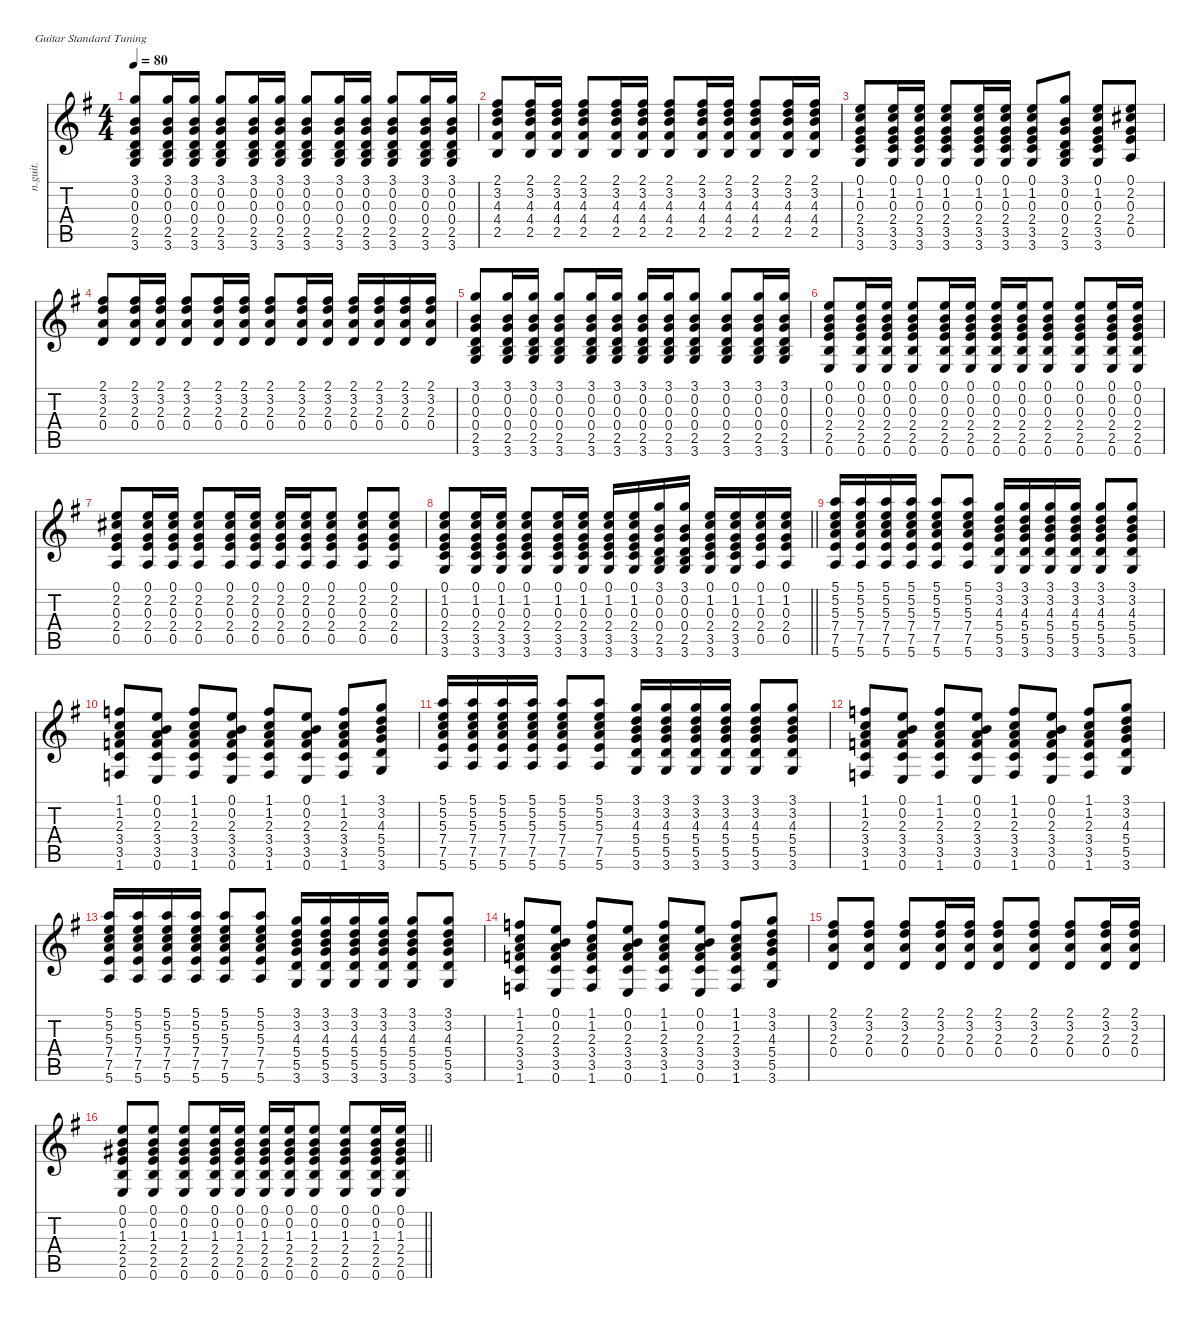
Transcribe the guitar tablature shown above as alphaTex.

\defaultSystemsLayout 4
\hideDynamics
\bracketExtendMode nobrackets
\otherSystemsTrackNameOrientation horizontal
\track ("Acoustic 12 Strings (David Bowie)" "n.guit.") {instrument acousticguitarnylon}
\staff {score tabs}
\tuning (E4 B3 G3 D3 A2 E2)
\ts (4 4)
\tempo 80
\clef g2
\ks g
(3.1{acc forcenatural} 0.2{acc forcenatural} 0.3{acc forcenatural} 0.4{acc forcenatural} 2.5{acc forcenatural} 3.6{acc forcenatural}).8{dy f beam Up} (3.1{acc forcenatural} 0.2{acc forcenatural} 0.3{acc forcenatural} 0.4{acc forcenatural} 2.5{acc forcenatural} 3.6{acc forcenatural}).16{beam Up} (3.1{acc forcenatural} 0.2{acc forcenatural} 0.3{acc forcenatural} 0.4{acc forcenatural} 2.5{acc forcenatural} 3.6{acc forcenatural}).16{beam Up} (3.1{acc forcenatural} 0.2{acc forcenatural} 0.3{acc forcenatural} 0.4{acc forcenatural} 2.5{acc forcenatural} 3.6{acc forcenatural}).8{beam Up} (3.1{acc forcenatural} 0.2{acc forcenatural} 0.3{acc forcenatural} 0.4{acc forcenatural} 2.5{acc forcenatural} 3.6{acc forcenatural}).16{beam Up} (3.1{acc forcenatural} 0.2{acc forcenatural} 0.3{acc forcenatural} 0.4{acc forcenatural} 2.5{acc forcenatural} 3.6{acc forcenatural}).16{beam Up} (3.1{acc forcenatural} 0.2{acc forcenatural} 0.3{acc forcenatural} 0.4{acc forcenatural} 2.5{acc forcenatural} 3.6{acc forcenatural}).8{beam Up} (3.1{acc forcenatural} 0.2{acc forcenatural} 0.3{acc forcenatural} 0.4{acc forcenatural} 2.5{acc forcenatural} 3.6{acc forcenatural}).16{beam Up} (3.1{acc forcenatural} 0.2{acc forcenatural} 0.3{acc forcenatural} 0.4{acc forcenatural} 2.5{acc forcenatural} 3.6{acc forcenatural}).16{beam Up} (3.1{acc forcenatural} 0.2{acc forcenatural} 0.3{acc forcenatural} 0.4{acc forcenatural} 2.5{acc forcenatural} 3.6{acc forcenatural}).8{beam Up} (3.1{acc forcenatural} 0.2{acc forcenatural} 0.3{acc forcenatural} 0.4{acc forcenatural} 2.5{acc forcenatural} 3.6{acc forcenatural}).16{beam Up} (3.1{acc forcenatural} 0.2{acc forcenatural} 0.3{acc forcenatural} 0.4{acc forcenatural} 2.5{acc forcenatural} 3.6{acc forcenatural}).16{beam Up} |
(2.1{acc #} 3.2{acc forcenatural} 4.3{acc forcenatural} 4.4{acc #} 2.5{acc forcenatural}).8{beam Up} (2.1{acc #} 3.2{acc forcenatural} 4.3{acc forcenatural} 4.4{acc #} 2.5{acc forcenatural}).16{beam Up} (2.1{acc #} 3.2{acc forcenatural} 4.3{acc forcenatural} 4.4{acc #} 2.5{acc forcenatural}).16{beam Up} (2.1{acc #} 3.2{acc forcenatural} 4.3{acc forcenatural} 4.4{acc #} 2.5{acc forcenatural}).8{beam Up} (2.1{acc #} 3.2{acc forcenatural} 4.3{acc forcenatural} 4.4{acc #} 2.5{acc forcenatural}).16{beam Up} (2.1{acc #} 3.2{acc forcenatural} 4.3{acc forcenatural} 4.4{acc #} 2.5{acc forcenatural}).16{beam Up} (2.1{acc #} 3.2{acc forcenatural} 4.3{acc forcenatural} 4.4{acc #} 2.5{acc forcenatural}).8{beam Up} (2.1{acc #} 3.2{acc forcenatural} 4.3{acc forcenatural} 4.4{acc #} 2.5{acc forcenatural}).16{beam Up} (2.1{acc #} 3.2{acc forcenatural} 4.3{acc forcenatural} 4.4{acc #} 2.5{acc forcenatural}).16{beam Up} (2.1{acc #} 3.2{acc forcenatural} 4.3{acc forcenatural} 4.4{acc #} 2.5{acc forcenatural}).8{beam Up} (2.1{acc #} 3.2{acc forcenatural} 4.3{acc forcenatural} 4.4{acc #} 2.5{acc forcenatural}).16{beam Up} (2.1{acc #} 3.2{acc forcenatural} 4.3{acc forcenatural} 4.4{acc #} 2.5{acc forcenatural}).16{beam Up} |
(0.1{acc forcenatural} 1.2{acc forcenatural} 0.3{acc forcenatural} 2.4{acc forcenatural} 3.5{acc forcenatural} 3.6{acc forcenatural}).8{beam Up} (0.1{acc forcenatural} 1.2{acc forcenatural} 0.3{acc forcenatural} 2.4{acc forcenatural} 3.5{acc forcenatural} 3.6{acc forcenatural}).16{beam Up} (0.1{acc forcenatural} 1.2{acc forcenatural} 0.3{acc forcenatural} 2.4{acc forcenatural} 3.5{acc forcenatural} 3.6{acc forcenatural}).16{beam Up} (0.1{acc forcenatural} 1.2{acc forcenatural} 0.3{acc forcenatural} 2.4{acc forcenatural} 3.5{acc forcenatural} 3.6{acc forcenatural}).8{beam Up} (0.1{acc forcenatural} 1.2{acc forcenatural} 0.3{acc forcenatural} 2.4{acc forcenatural} 3.5{acc forcenatural} 3.6{acc forcenatural}).16{beam Up} (0.1{acc forcenatural} 1.2{acc forcenatural} 0.3{acc forcenatural} 2.4{acc forcenatural} 3.5{acc forcenatural} 3.6{acc forcenatural}).16{beam Up} (0.1{acc forcenatural} 1.2{acc forcenatural} 0.3{acc forcenatural} 2.4{acc forcenatural} 3.5{acc forcenatural} 3.6{acc forcenatural}).8{beam Up} (3.1{acc forcenatural} 0.2{acc forcenatural} 0.3{acc forcenatural} 0.4{acc forcenatural} 2.5{acc forcenatural} 3.6{acc forcenatural}).8{beam Up} (0.1{acc forcenatural} 1.2{acc forcenatural} 0.3{acc forcenatural} 2.4{acc forcenatural} 3.5{acc forcenatural} 3.6{acc forcenatural}).8{beam Up} (0.1{acc forcenatural} 2.2{acc #} 0.3{acc forcenatural} 2.4{acc forcenatural} 0.5{acc forcenatural}).8{beam Up} |
(2.1{acc #} 3.2{acc forcenatural} 2.3{acc forcenatural} 0.4{acc forcenatural}).8{beam Up} (2.1{acc #} 3.2{acc forcenatural} 2.3{acc forcenatural} 0.4{acc forcenatural}).16{beam Up} (2.1{acc #} 3.2{acc forcenatural} 2.3{acc forcenatural} 0.4{acc forcenatural}).16{beam Up} (2.1{acc #} 3.2{acc forcenatural} 2.3{acc forcenatural} 0.4{acc forcenatural}).8{beam Up} (2.1{acc #} 3.2{acc forcenatural} 2.3{acc forcenatural} 0.4{acc forcenatural}).16{beam Up} (2.1{acc #} 3.2{acc forcenatural} 2.3{acc forcenatural} 0.4{acc forcenatural}).16{beam Up} (2.1{acc #} 3.2{acc forcenatural} 2.3{acc forcenatural} 0.4{acc forcenatural}).8{beam Up} (2.1{acc #} 3.2{acc forcenatural} 2.3{acc forcenatural} 0.4{acc forcenatural}).16{beam Up} (2.1{acc #} 3.2{acc forcenatural} 2.3{acc forcenatural} 0.4{acc forcenatural}).16{beam Up} (2.1{acc #} 3.2{acc forcenatural} 2.3{acc forcenatural} 0.4{acc forcenatural}).16{beam Up} (2.1{acc #} 3.2{acc forcenatural} 2.3{acc forcenatural} 0.4{acc forcenatural}).16{beam Up} (2.1{acc #} 3.2{acc forcenatural} 2.3{acc forcenatural} 0.4{acc forcenatural}).16{beam Up} (2.1{acc #} 3.2{acc forcenatural} 2.3{acc forcenatural} 0.4{acc forcenatural}).16{beam Up} |
(3.1{acc forcenatural} 0.2{acc forcenatural} 0.3{acc forcenatural} 0.4{acc forcenatural} 2.5{acc forcenatural} 3.6{acc forcenatural}).8{beam Up} (3.1{acc forcenatural} 0.2{acc forcenatural} 0.3{acc forcenatural} 0.4{acc forcenatural} 2.5{acc forcenatural} 3.6{acc forcenatural}).16{beam Up} (3.1{acc forcenatural} 0.2{acc forcenatural} 0.3{acc forcenatural} 0.4{acc forcenatural} 2.5{acc forcenatural} 3.6{acc forcenatural}).16{beam Up} (3.1{acc forcenatural} 0.2{acc forcenatural} 0.3{acc forcenatural} 0.4{acc forcenatural} 2.5{acc forcenatural} 3.6{acc forcenatural}).8{beam Up} (3.1{acc forcenatural} 0.2{acc forcenatural} 0.3{acc forcenatural} 0.4{acc forcenatural} 2.5{acc forcenatural} 3.6{acc forcenatural}).16{beam Up} (3.1{acc forcenatural} 0.2{acc forcenatural} 0.3{acc forcenatural} 0.4{acc forcenatural} 2.5{acc forcenatural} 3.6{acc forcenatural}).16{beam Up} (3.1{acc forcenatural} 0.2{acc forcenatural} 0.3{acc forcenatural} 0.4{acc forcenatural} 2.5{acc forcenatural} 3.6{acc forcenatural}).16{beam Up} (3.1{acc forcenatural} 0.2{acc forcenatural} 0.3{acc forcenatural} 0.4{acc forcenatural} 2.5{acc forcenatural} 3.6{acc forcenatural}).16{beam Up} (3.1{acc forcenatural} 0.2{acc forcenatural} 0.3{acc forcenatural} 0.4{acc forcenatural} 2.5{acc forcenatural} 3.6{acc forcenatural}).8{beam Up} (3.1{acc forcenatural} 0.2{acc forcenatural} 0.3{acc forcenatural} 0.4{acc forcenatural} 2.5{acc forcenatural} 3.6{acc forcenatural}).8{beam Up} (3.1{acc forcenatural} 0.2{acc forcenatural} 0.3{acc forcenatural} 0.4{acc forcenatural} 2.5{acc forcenatural} 3.6{acc forcenatural}).16{beam Up} (3.1{acc forcenatural} 0.2{acc forcenatural} 0.3{acc forcenatural} 0.4{acc forcenatural} 2.5{acc forcenatural} 3.6{acc forcenatural}).16{beam Up} |
(0.1{acc forcenatural} 0.2{acc forcenatural} 0.3{acc forcenatural} 2.4{acc forcenatural} 2.5{acc forcenatural} 0.6{acc forcenatural}).8{beam Up} (0.1{acc forcenatural} 0.2{acc forcenatural} 0.3{acc forcenatural} 2.4{acc forcenatural} 2.5{acc forcenatural} 0.6{acc forcenatural}).16{beam Up} (0.1{acc forcenatural} 0.2{acc forcenatural} 0.3{acc forcenatural} 2.4{acc forcenatural} 2.5{acc forcenatural} 0.6{acc forcenatural}).16{beam Up} (0.1{acc forcenatural} 0.2{acc forcenatural} 0.3{acc forcenatural} 2.4{acc forcenatural} 2.5{acc forcenatural} 0.6{acc forcenatural}).8{beam Up} (0.1{acc forcenatural} 0.2{acc forcenatural} 0.3{acc forcenatural} 2.4{acc forcenatural} 2.5{acc forcenatural} 0.6{acc forcenatural}).16{beam Up} (0.1{acc forcenatural} 0.2{acc forcenatural} 0.3{acc forcenatural} 2.4{acc forcenatural} 2.5{acc forcenatural} 0.6{acc forcenatural}).16{beam Up} (0.1{acc forcenatural} 0.2{acc forcenatural} 0.3{acc forcenatural} 2.4{acc forcenatural} 2.5{acc forcenatural} 0.6{acc forcenatural}).16{beam Up} (0.1{acc forcenatural} 0.2{acc forcenatural} 0.3{acc forcenatural} 2.4{acc forcenatural} 2.5{acc forcenatural} 0.6{acc forcenatural}).16{beam Up} (0.1{acc forcenatural} 0.2{acc forcenatural} 0.3{acc forcenatural} 2.4{acc forcenatural} 2.5{acc forcenatural} 0.6{acc forcenatural}).8{beam Up} (0.1{acc forcenatural} 0.2{acc forcenatural} 0.3{acc forcenatural} 2.4{acc forcenatural} 2.5{acc forcenatural} 0.6{acc forcenatural}).8{beam Up} (0.1{acc forcenatural} 0.2{acc forcenatural} 0.3{acc forcenatural} 2.4{acc forcenatural} 2.5{acc forcenatural} 0.6{acc forcenatural}).16{beam Up} (0.1{acc forcenatural} 0.2{acc forcenatural} 0.3{acc forcenatural} 2.4{acc forcenatural} 2.5{acc forcenatural} 0.6{acc forcenatural}).16{beam Up} |
(0.1{acc forcenatural} 2.2{acc #} 0.3{acc forcenatural} 2.4{acc forcenatural} 0.5{acc forcenatural}).8{beam Up} (0.1{acc forcenatural} 2.2{acc #} 0.3{acc forcenatural} 2.4{acc forcenatural} 0.5{acc forcenatural}).16{beam Up} (0.1{acc forcenatural} 2.2{acc #} 0.3{acc forcenatural} 2.4{acc forcenatural} 0.5{acc forcenatural}).16{beam Up} (0.1{acc forcenatural} 2.2{acc #} 0.3{acc forcenatural} 2.4{acc forcenatural} 0.5{acc forcenatural}).8{beam Up} (0.1{acc forcenatural} 2.2{acc #} 0.3{acc forcenatural} 2.4{acc forcenatural} 0.5{acc forcenatural}).16{beam Up} (0.1{acc forcenatural} 2.2{acc #} 0.3{acc forcenatural} 2.4{acc forcenatural} 0.5{acc forcenatural}).16{beam Up} (0.1{acc forcenatural} 2.2{acc #} 0.3{acc forcenatural} 2.4{acc forcenatural} 0.5{acc forcenatural}).16{beam Up} (0.1{acc forcenatural} 2.2{acc #} 0.3{acc forcenatural} 2.4{acc forcenatural} 0.5{acc forcenatural}).16{beam Up} (0.1{acc forcenatural} 2.2{acc #} 0.3{acc forcenatural} 2.4{acc forcenatural} 0.5{acc forcenatural}).8{beam Up} (0.1{acc forcenatural} 2.2{acc #} 0.3{acc forcenatural} 2.4{acc forcenatural} 0.5{acc forcenatural}).8{beam Up} (0.1{acc forcenatural} 2.2{acc #} 0.3{acc forcenatural} 2.4{acc forcenatural} 0.5{acc forcenatural}).8{beam Up} |
\barLineRight lightlight
(0.1{acc forcenatural} 1.2{acc forcenatural} 0.3{acc forcenatural} 2.4{acc forcenatural} 3.5{acc forcenatural} 3.6{acc forcenatural}).8{beam Up} (0.1{acc forcenatural} 1.2{acc forcenatural} 0.3{acc forcenatural} 2.4{acc forcenatural} 3.5{acc forcenatural} 3.6{acc forcenatural}).16{beam Up} (0.1{acc forcenatural} 1.2{acc forcenatural} 0.3{acc forcenatural} 2.4{acc forcenatural} 3.5{acc forcenatural} 3.6{acc forcenatural}).16{beam Up} (0.1{acc forcenatural} 1.2{acc forcenatural} 0.3{acc forcenatural} 2.4{acc forcenatural} 3.5{acc forcenatural} 3.6{acc forcenatural}).8{beam Up} (0.1{acc forcenatural} 1.2{acc forcenatural} 0.3{acc forcenatural} 2.4{acc forcenatural} 3.5{acc forcenatural} 3.6{acc forcenatural}).16{beam Up} (0.1{acc forcenatural} 1.2{acc forcenatural} 0.3{acc forcenatural} 2.4{acc forcenatural} 3.5{acc forcenatural} 3.6{acc forcenatural}).16{beam Up} (0.1{acc forcenatural} 1.2{acc forcenatural} 0.3{acc forcenatural} 2.4{acc forcenatural} 3.5{acc forcenatural} 3.6{acc forcenatural}).16{beam Up} (0.1{acc forcenatural} 1.2{acc forcenatural} 0.3{acc forcenatural} 2.4{acc forcenatural} 3.5{acc forcenatural} 3.6{acc forcenatural}).16{beam Up} (3.1{acc forcenatural} 0.2{acc forcenatural} 0.3{acc forcenatural} 0.4{acc forcenatural} 2.5{acc forcenatural} 3.6{acc forcenatural}).16{beam Up} (3.1{acc forcenatural} 0.2{acc forcenatural} 0.3{acc forcenatural} 0.4{acc forcenatural} 2.5{acc forcenatural} 3.6{acc forcenatural}).16{beam Up} (0.1{acc forcenatural} 1.2{acc forcenatural} 0.3{acc forcenatural} 2.4{acc forcenatural} 3.5{acc forcenatural} 3.6{acc forcenatural}).16{beam Up} (0.1{acc forcenatural} 1.2{acc forcenatural} 0.3{acc forcenatural} 2.4{acc forcenatural} 3.5{acc forcenatural} 3.6{acc forcenatural}).16{beam Up} (0.1{acc forcenatural} 1.2{acc forcenatural} 0.3{acc forcenatural} 2.4{acc forcenatural} 0.5{acc forcenatural}).16{beam Up} (0.1{acc forcenatural} 1.2{acc forcenatural} 0.3{acc forcenatural} 2.4{acc forcenatural} 0.5{acc forcenatural}).16{beam Up} |
(5.1{acc forcenatural} 5.2{acc forcenatural} 5.3{acc forcenatural} 7.4{acc forcenatural} 7.5{acc forcenatural} 5.6{acc forcenatural}).16{beam Up} (5.1{acc forcenatural} 5.2{acc forcenatural} 5.3{acc forcenatural} 7.4{acc forcenatural} 7.5{acc forcenatural} 5.6{acc forcenatural}).16{beam Up} (5.1{acc forcenatural} 5.2{acc forcenatural} 5.3{acc forcenatural} 7.4{acc forcenatural} 7.5{acc forcenatural} 5.6{acc forcenatural}).16{beam Up} (5.1{acc forcenatural} 5.2{acc forcenatural} 5.3{acc forcenatural} 7.4{acc forcenatural} 7.5{acc forcenatural} 5.6{acc forcenatural}).16{beam Up} (5.1{acc forcenatural} 5.2{acc forcenatural} 5.3{acc forcenatural} 7.4{acc forcenatural} 7.5{acc forcenatural} 5.6{acc forcenatural}).8{beam Up} (5.1{acc forcenatural} 5.2{acc forcenatural} 5.3{acc forcenatural} 7.4{acc forcenatural} 7.5{acc forcenatural} 5.6{acc forcenatural}).8{beam Up} (3.1{acc forcenatural} 3.2{acc forcenatural} 4.3{acc forcenatural} 5.4{acc forcenatural} 5.5{acc forcenatural} 3.6{acc forcenatural}).16{beam Up} (3.1{acc forcenatural} 3.2{acc forcenatural} 4.3{acc forcenatural} 5.4{acc forcenatural} 5.5{acc forcenatural} 3.6{acc forcenatural}).16{beam Up} (3.1{acc forcenatural} 3.2{acc forcenatural} 4.3{acc forcenatural} 5.4{acc forcenatural} 5.5{acc forcenatural} 3.6{acc forcenatural}).16{beam Up} (3.1{acc forcenatural} 3.2{acc forcenatural} 4.3{acc forcenatural} 5.4{acc forcenatural} 5.5{acc forcenatural} 3.6{acc forcenatural}).16{beam Up} (3.1{acc forcenatural} 3.2{acc forcenatural} 4.3{acc forcenatural} 5.4{acc forcenatural} 5.5{acc forcenatural} 3.6{acc forcenatural}).8{beam Up} (3.1{acc forcenatural} 3.2{acc forcenatural} 4.3{acc forcenatural} 5.4{acc forcenatural} 5.5{acc forcenatural} 3.6{acc forcenatural}).8{beam Up} |
(1.1{acc forcenatural} 1.2{acc forcenatural} 2.3{acc forcenatural} 3.4{acc forcenatural} 3.5{acc forcenatural} 1.6{acc forcenatural}).8{beam Up} (0.1{acc forcenatural} 0.2{acc forcenatural} 2.3{acc forcenatural} 3.4{acc forcenatural} 3.5{acc forcenatural} 0.6{acc forcenatural}).8{beam Up} (1.1{acc forcenatural} 1.2{acc forcenatural} 2.3{acc forcenatural} 3.4{acc forcenatural} 3.5{acc forcenatural} 1.6{acc forcenatural}).8{beam Up} (0.1{acc forcenatural} 0.2{acc forcenatural} 2.3{acc forcenatural} 3.4{acc forcenatural} 3.5{acc forcenatural} 0.6{acc forcenatural}).8{beam Up} (1.1{acc forcenatural} 1.2{acc forcenatural} 2.3{acc forcenatural} 3.4{acc forcenatural} 3.5{acc forcenatural} 1.6{acc forcenatural}).8{beam Up} (0.1{acc forcenatural} 0.2{acc forcenatural} 2.3{acc forcenatural} 3.4{acc forcenatural} 3.5{acc forcenatural} 0.6{acc forcenatural}).8{beam Up} (1.1{acc forcenatural} 1.2{acc forcenatural} 2.3{acc forcenatural} 3.4{acc forcenatural} 3.5{acc forcenatural} 1.6{acc forcenatural}).8{beam Up} (3.1{acc forcenatural} 3.2{acc forcenatural} 4.3{acc forcenatural} 5.4{acc forcenatural} 5.5{acc forcenatural} 3.6{acc forcenatural}).8{beam Up} |
(5.1{acc forcenatural} 5.2{acc forcenatural} 5.3{acc forcenatural} 7.4{acc forcenatural} 7.5{acc forcenatural} 5.6{acc forcenatural}).16{beam Up} (5.1{acc forcenatural} 5.2{acc forcenatural} 5.3{acc forcenatural} 7.4{acc forcenatural} 7.5{acc forcenatural} 5.6{acc forcenatural}).16{beam Up} (5.1{acc forcenatural} 5.2{acc forcenatural} 5.3{acc forcenatural} 7.4{acc forcenatural} 7.5{acc forcenatural} 5.6{acc forcenatural}).16{beam Up} (5.1{acc forcenatural} 5.2{acc forcenatural} 5.3{acc forcenatural} 7.4{acc forcenatural} 7.5{acc forcenatural} 5.6{acc forcenatural}).16{beam Up} (5.1{acc forcenatural} 5.2{acc forcenatural} 5.3{acc forcenatural} 7.4{acc forcenatural} 7.5{acc forcenatural} 5.6{acc forcenatural}).8{beam Up} (5.1{acc forcenatural} 5.2{acc forcenatural} 5.3{acc forcenatural} 7.4{acc forcenatural} 7.5{acc forcenatural} 5.6{acc forcenatural}).8{beam Up} (3.1{acc forcenatural} 3.2{acc forcenatural} 4.3{acc forcenatural} 5.4{acc forcenatural} 5.5{acc forcenatural} 3.6{acc forcenatural}).16{beam Up} (3.1{acc forcenatural} 3.2{acc forcenatural} 4.3{acc forcenatural} 5.4{acc forcenatural} 5.5{acc forcenatural} 3.6{acc forcenatural}).16{beam Up} (3.1{acc forcenatural} 3.2{acc forcenatural} 4.3{acc forcenatural} 5.4{acc forcenatural} 5.5{acc forcenatural} 3.6{acc forcenatural}).16{beam Up} (3.1{acc forcenatural} 3.2{acc forcenatural} 4.3{acc forcenatural} 5.4{acc forcenatural} 5.5{acc forcenatural} 3.6{acc forcenatural}).16{beam Up} (3.1{acc forcenatural} 3.2{acc forcenatural} 4.3{acc forcenatural} 5.4{acc forcenatural} 5.5{acc forcenatural} 3.6{acc forcenatural}).8{beam Up} (3.1{acc forcenatural} 3.2{acc forcenatural} 4.3{acc forcenatural} 5.4{acc forcenatural} 5.5{acc forcenatural} 3.6{acc forcenatural}).8{beam Up} |
(1.1{acc forcenatural} 1.2{acc forcenatural} 2.3{acc forcenatural} 3.4{acc forcenatural} 3.5{acc forcenatural} 1.6{acc forcenatural}).8{beam Up} (0.1{acc forcenatural} 0.2{acc forcenatural} 2.3{acc forcenatural} 3.4{acc forcenatural} 3.5{acc forcenatural} 0.6{acc forcenatural}).8{beam Up} (1.1{acc forcenatural} 1.2{acc forcenatural} 2.3{acc forcenatural} 3.4{acc forcenatural} 3.5{acc forcenatural} 1.6{acc forcenatural}).8{beam Up} (0.1{acc forcenatural} 0.2{acc forcenatural} 2.3{acc forcenatural} 3.4{acc forcenatural} 3.5{acc forcenatural} 0.6{acc forcenatural}).8{beam Up} (1.1{acc forcenatural} 1.2{acc forcenatural} 2.3{acc forcenatural} 3.4{acc forcenatural} 3.5{acc forcenatural} 1.6{acc forcenatural}).8{beam Up} (0.1{acc forcenatural} 0.2{acc forcenatural} 2.3{acc forcenatural} 3.4{acc forcenatural} 3.5{acc forcenatural} 0.6{acc forcenatural}).8{beam Up} (1.1{acc forcenatural} 1.2{acc forcenatural} 2.3{acc forcenatural} 3.4{acc forcenatural} 3.5{acc forcenatural} 1.6{acc forcenatural}).8{beam Up} (3.1{acc forcenatural} 3.2{acc forcenatural} 4.3{acc forcenatural} 5.4{acc forcenatural} 5.5{acc forcenatural} 3.6{acc forcenatural}).8{beam Up} |
(5.1{acc forcenatural} 5.2{acc forcenatural} 5.3{acc forcenatural} 7.4{acc forcenatural} 7.5{acc forcenatural} 5.6{acc forcenatural}).16{beam Up} (5.1{acc forcenatural} 5.2{acc forcenatural} 5.3{acc forcenatural} 7.4{acc forcenatural} 7.5{acc forcenatural} 5.6{acc forcenatural}).16{beam Up} (5.1{acc forcenatural} 5.2{acc forcenatural} 5.3{acc forcenatural} 7.4{acc forcenatural} 7.5{acc forcenatural} 5.6{acc forcenatural}).16{beam Up} (5.1{acc forcenatural} 5.2{acc forcenatural} 5.3{acc forcenatural} 7.4{acc forcenatural} 7.5{acc forcenatural} 5.6{acc forcenatural}).16{beam Up} (5.1{acc forcenatural} 5.2{acc forcenatural} 5.3{acc forcenatural} 7.4{acc forcenatural} 7.5{acc forcenatural} 5.6{acc forcenatural}).8{beam Up} (5.1{acc forcenatural} 5.2{acc forcenatural} 5.3{acc forcenatural} 7.4{acc forcenatural} 7.5{acc forcenatural} 5.6{acc forcenatural}).8{beam Up} (3.1{acc forcenatural} 3.2{acc forcenatural} 4.3{acc forcenatural} 5.4{acc forcenatural} 5.5{acc forcenatural} 3.6{acc forcenatural}).16{beam Up} (3.1{acc forcenatural} 3.2{acc forcenatural} 4.3{acc forcenatural} 5.4{acc forcenatural} 5.5{acc forcenatural} 3.6{acc forcenatural}).16{beam Up} (3.1{acc forcenatural} 3.2{acc forcenatural} 4.3{acc forcenatural} 5.4{acc forcenatural} 5.5{acc forcenatural} 3.6{acc forcenatural}).16{beam Up} (3.1{acc forcenatural} 3.2{acc forcenatural} 4.3{acc forcenatural} 5.4{acc forcenatural} 5.5{acc forcenatural} 3.6{acc forcenatural}).16{beam Up} (3.1{acc forcenatural} 3.2{acc forcenatural} 4.3{acc forcenatural} 5.4{acc forcenatural} 5.5{acc forcenatural} 3.6{acc forcenatural}).8{beam Up} (3.1{acc forcenatural} 3.2{acc forcenatural} 4.3{acc forcenatural} 5.4{acc forcenatural} 5.5{acc forcenatural} 3.6{acc forcenatural}).8{beam Up} |
(1.1{acc forcenatural} 1.2{acc forcenatural} 2.3{acc forcenatural} 3.4{acc forcenatural} 3.5{acc forcenatural} 1.6{acc forcenatural}).8{beam Up} (0.1{acc forcenatural} 0.2{acc forcenatural} 2.3{acc forcenatural} 3.4{acc forcenatural} 3.5{acc forcenatural} 0.6{acc forcenatural}).8{beam Up} (1.1{acc forcenatural} 1.2{acc forcenatural} 2.3{acc forcenatural} 3.4{acc forcenatural} 3.5{acc forcenatural} 1.6{acc forcenatural}).8{beam Up} (0.1{acc forcenatural} 0.2{acc forcenatural} 2.3{acc forcenatural} 3.4{acc forcenatural} 3.5{acc forcenatural} 0.6{acc forcenatural}).8{beam Up} (1.1{acc forcenatural} 1.2{acc forcenatural} 2.3{acc forcenatural} 3.4{acc forcenatural} 3.5{acc forcenatural} 1.6{acc forcenatural}).8{beam Up} (0.1{acc forcenatural} 0.2{acc forcenatural} 2.3{acc forcenatural} 3.4{acc forcenatural} 3.5{acc forcenatural} 0.6{acc forcenatural}).8{beam Up} (1.1{acc forcenatural} 1.2{acc forcenatural} 2.3{acc forcenatural} 3.4{acc forcenatural} 3.5{acc forcenatural} 1.6{acc forcenatural}).8{beam Up} (3.1{acc forcenatural} 3.2{acc forcenatural} 4.3{acc forcenatural} 5.4{acc forcenatural} 5.5{acc forcenatural} 3.6{acc forcenatural}).8{beam Up} |
(2.1{acc #} 3.2{acc forcenatural} 2.3{acc forcenatural} 0.4{acc forcenatural}).8{beam Up} (2.1{acc #} 3.2{acc forcenatural} 2.3{acc forcenatural} 0.4{acc forcenatural}).8{beam Up} (2.1{acc #} 3.2{acc forcenatural} 2.3{acc forcenatural} 0.4{acc forcenatural}).8{beam Up} (2.1{acc #} 3.2{acc forcenatural} 2.3{acc forcenatural} 0.4{acc forcenatural}).16{beam Up} (2.1{acc #} 3.2{acc forcenatural} 2.3{acc forcenatural} 0.4{acc forcenatural}).16{beam Up} (2.1{acc #} 3.2{acc forcenatural} 2.3{acc forcenatural} 0.4{acc forcenatural}).8{beam Up} (2.1{acc #} 3.2{acc forcenatural} 2.3{acc forcenatural} 0.4{acc forcenatural}).8{beam Up} (2.1{acc #} 3.2{acc forcenatural} 2.3{acc forcenatural} 0.4{acc forcenatural}).8{beam Up} (2.1{acc #} 3.2{acc forcenatural} 2.3{acc forcenatural} 0.4{acc forcenatural}).16{beam Up} (2.1{acc #} 3.2{acc forcenatural} 2.3{acc forcenatural} 0.4{acc forcenatural}).16{beam Up} |
\barLineRight lightlight
(0.1{acc forcenatural} 0.2{acc forcenatural} 1.3{acc #} 2.4{acc forcenatural} 2.5{acc forcenatural} 0.6{acc forcenatural}).8{beam Up} (0.1{acc forcenatural} 0.2{acc forcenatural} 1.3{acc #} 2.4{acc forcenatural} 2.5{acc forcenatural} 0.6{acc forcenatural}).8{beam Up} (0.1{acc forcenatural} 0.2{acc forcenatural} 1.3{acc #} 2.4{acc forcenatural} 2.5{acc forcenatural} 0.6{acc forcenatural}).8{beam Up} (0.1{acc forcenatural} 0.2{acc forcenatural} 1.3{acc #} 2.4{acc forcenatural} 2.5{acc forcenatural} 0.6{acc forcenatural}).16{beam Up} (0.1{acc forcenatural} 0.2{acc forcenatural} 1.3{acc #} 2.4{acc forcenatural} 2.5{acc forcenatural} 0.6{acc forcenatural}).16{beam Up} (0.1{acc forcenatural} 0.2{acc forcenatural} 1.3{acc #} 2.4{acc forcenatural} 2.5{acc forcenatural} 0.6{acc forcenatural}).16{beam Up} (0.1{acc forcenatural} 0.2{acc forcenatural} 1.3{acc #} 2.4{acc forcenatural} 2.5{acc forcenatural} 0.6{acc forcenatural}).16{beam Up} (0.1{acc forcenatural} 0.2{acc forcenatural} 1.3{acc #} 2.4{acc forcenatural} 2.5{acc forcenatural} 0.6{acc forcenatural}).8{beam Up} (0.1{acc forcenatural} 0.2{acc forcenatural} 1.3{acc #} 2.4{acc forcenatural} 2.5{acc forcenatural} 0.6{acc forcenatural}).8{beam Up} (0.1{acc forcenatural} 0.2{acc forcenatural} 1.3{acc #} 2.4{acc forcenatural} 2.5{acc forcenatural} 0.6{acc forcenatural}).16{beam Up} (0.1{acc forcenatural} 0.2{acc forcenatural} 1.3{acc #} 2.4{acc forcenatural} 2.5{acc forcenatural} 0.6{acc forcenatural}).16{beam Up}
